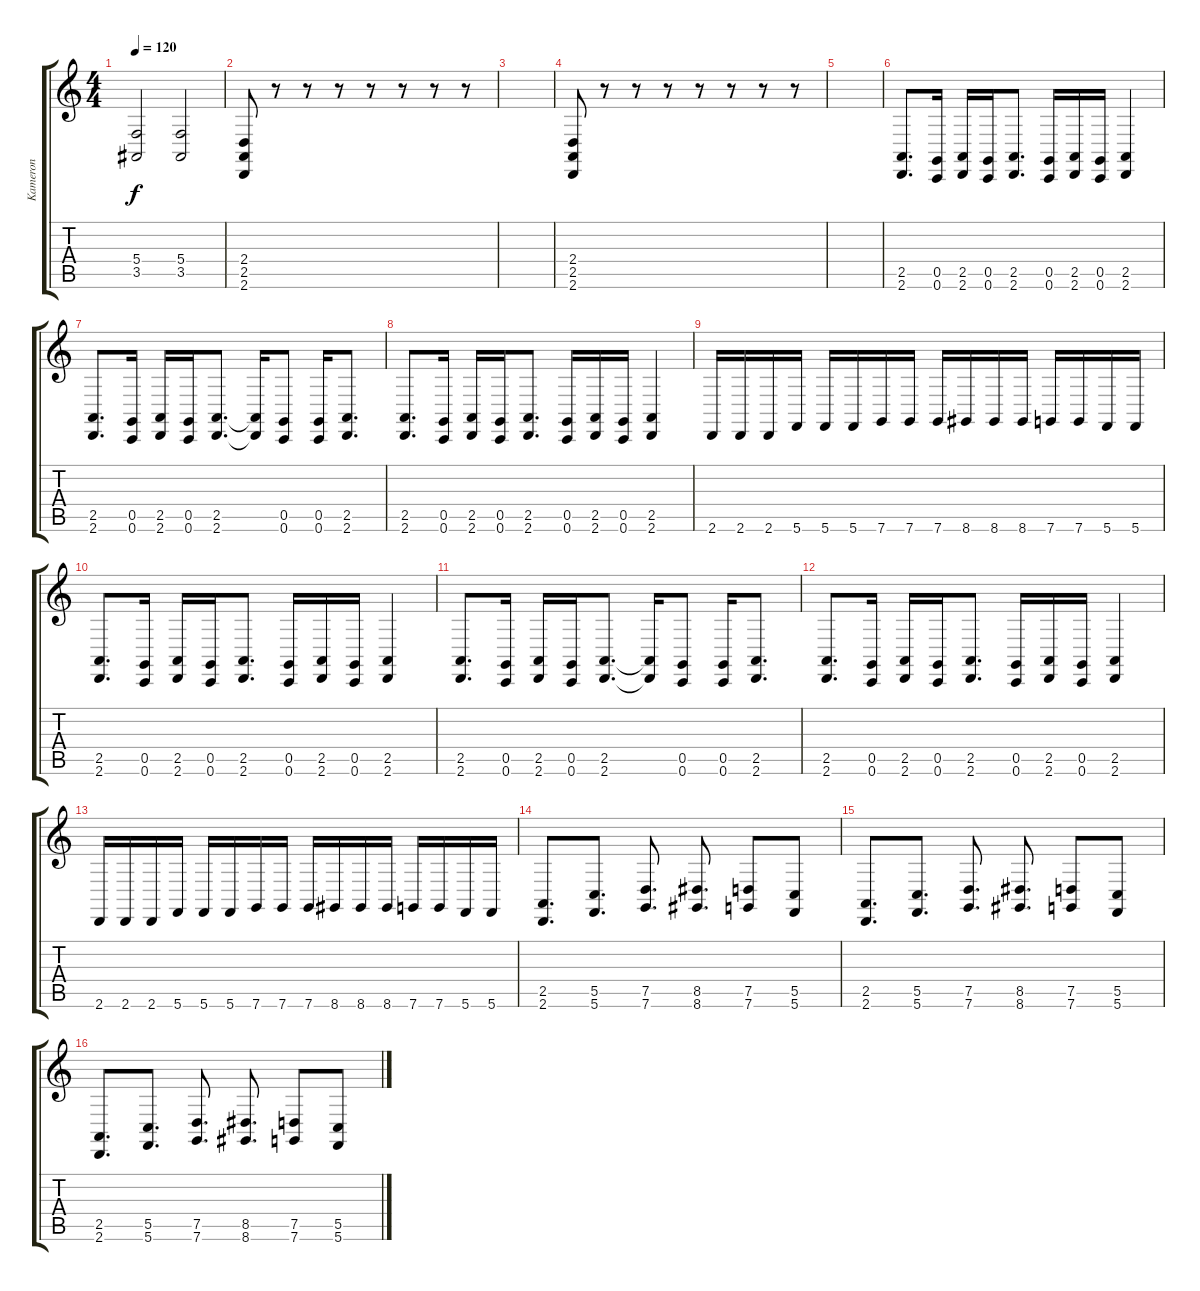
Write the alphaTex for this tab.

\track ("Kameron" "Kameron") {instrument fx3crystal}
\staff {score tabs}
\tuning (D4 A3 F3 C3 G2 C2) {hide}
\ts (4 4)
\tempo 120
\clef g2
\ks c
(5.4{t} 3.5{t}).2{dy f} (5.4 3.5).2 |
(2.4 2.5 2.6).8 r.8 r.8 r.8 r.8 r.8 r.8 r.8 |
|
(2.4 2.5 2.6).8 r.8 r.8 r.8 r.8 r.8 r.8 r.8 |
|
(2.5 2.6).8{d} (0.5 0.6).16 (2.5 2.6).16 (0.5 0.6).16 (2.5 2.6).8{d} (0.5 0.6).16 (2.5 2.6).16 (0.5 0.6).16 (2.5 2.6).4 |
(2.5 2.6).8{d} (0.5 0.6).16 (2.5 2.6).16 (0.5 0.6).16 (2.5 2.6).8{d} (2.5{t} 2.6{t}).16 (0.5 0.6).8 (0.5 0.6).16 (2.5 2.6).8{d} |
(2.5 2.6).8{d} (0.5 0.6).16 (2.5 2.6).16 (0.5 0.6).16 (2.5 2.6).8{d} (0.5 0.6).16 (2.5 2.6).16 (0.5 0.6).16 (2.5 2.6).4 |
2.6.16 2.6.16 2.6.16 5.6.16 5.6.16 5.6.16 7.6.16 7.6.16 7.6.16 8.6.16 8.6.16 8.6.16 7.6.16 7.6.16 5.6.16 5.6.16 |
(2.5 2.6).8{d} (0.5 0.6).16 (2.5 2.6).16 (0.5 0.6).16 (2.5 2.6).8{d} (0.5 0.6).16 (2.5 2.6).16 (0.5 0.6).16 (2.5 2.6).4 |
(2.5 2.6).8{d} (0.5 0.6).16 (2.5 2.6).16 (0.5 0.6).16 (2.5 2.6).8{d} (2.5{t} 2.6{t}).16 (0.5 0.6).8 (0.5 0.6).16 (2.5 2.6).8{d} |
(2.5 2.6).8{d} (0.5 0.6).16 (2.5 2.6).16 (0.5 0.6).16 (2.5 2.6).8{d} (0.5 0.6).16 (2.5 2.6).16 (0.5 0.6).16 (2.5 2.6).4 |
2.6.16 2.6.16 2.6.16 5.6.16 5.6.16 5.6.16 7.6.16 7.6.16 7.6.16 8.6.16 8.6.16 8.6.16 7.6.16 7.6.16 5.6.16 5.6.16 |
(2.5 2.6).8{d} (5.5 5.6).8{d} (7.5 7.6).8{d} (8.5 8.6).8{d} (7.5 7.6).8 (5.5 5.6).8 |
(2.5 2.6).8{d} (5.5 5.6).8{d} (7.5 7.6).8{d} (8.5 8.6).8{d} (7.5 7.6).8 (5.5 5.6).8 |
(2.5 2.6).8{d} (5.5 5.6).8{d} (7.5 7.6).8{d} (8.5 8.6).8{d} (7.5 7.6).8 (5.5 5.6).8
